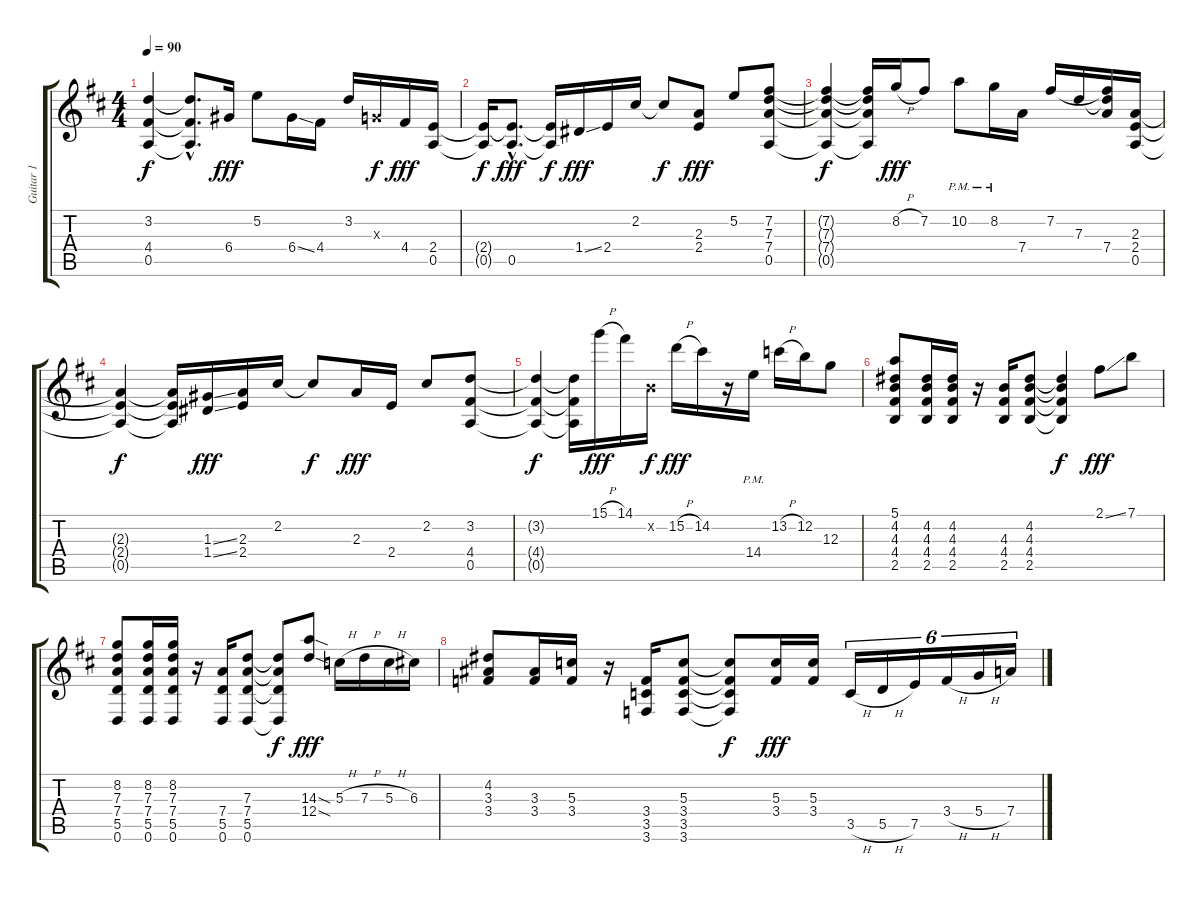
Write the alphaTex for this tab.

\track ("Guitar 1" "Guitar 1") {instrument distortionguitar}
\staff {score tabs}
\tuning (E4 B3 G3 D3 A2 D2) {hide}
\ts (4 4)
\tempo 90
\clef g2
\ks d
(3.2{t} 4.4{t} 0.5{t}).4{dy f} (3.2{hac t} 4.4{hac t} 0.5{hac t}).8{d} 6.4.16{dy fff} 5.2.8 6.4{ss}.16 4.4.16 3.2.16 0.3{x}.16{dy f} 4.4.16{dy fff} (2.4 0.5).16 |
(2.4{t} 0.5{t}).16{dy f} (2.4{hac t} 0.5{hac}).8{d dy fff} (2.4{t} 0.5{t}).16{dy f} 1.4{ss}.16{dy fff} 2.4.16 2.2.16 2.2{t}.8{dy f} (2.3 2.4).8{dy fff} 5.2.8 (7.2 7.3 7.4 0.5).8 |
(7.2{t} 7.3{t} 7.4{t} 0.5{t}).4{dy f} (7.2{t} 7.3{t} 7.4{t} 0.5{t}).16 8.2{h}.16{dy fff} 7.2.8 10.2{pm}.8 8.2{pm}.16 7.4.16 7.2.16 7.3.16 (7.2{t} 7.3{t} 7.4).16 (2.3 2.4 0.5).16 |
(2.3{t} 2.4{t} 0.5{t}).4{dy f} (2.3{t} 2.4{t} 0.5{t}).16 (1.3{ss} 1.4{ss}).16{dy fff} (2.3 2.4).16 2.2.16 2.2{t}.8{dy f} 2.3.16{dy fff} 2.4.16 2.2.8 (3.2 4.4 0.5).8 |
(3.2{t} 4.4{t} 0.5{t}).4{dy f} (3.2{t} 4.4{t} 0.5{t}).16 15.1{h}.16{dy fff} 14.1.16 0.2{x}.16{dy f} 15.2{h}.16{dy fff} 14.2.16 r.16 14.4{pm}.16 13.2{h}.16 12.2.16 12.3.8 |
(5.1 4.2 4.3 4.4 2.5).8 (4.2 4.3 4.4 2.5).16 (4.2 4.3 4.4 2.5).16 r.16 (4.3 4.4 2.5).16 (4.2 4.3 4.4 2.5).8 (4.2{t} 4.3{t} 4.4{t} 2.5{t}).4{dy f} 2.1{ss}.8{dy fff} 7.1.8 |
(8.2 7.3 7.4 5.5 0.6).8 (8.2 7.3 7.4 5.5 0.6).16 (8.2 7.3 7.4 5.5 0.6).16 r.16 (7.4 5.5 0.6).16 (7.3 7.4 5.5 0.6).8 (7.3{t} 7.4{t} 5.5{t} 0.6{t}).8{dy f} (14.3{sod} 12.4{sod}).8{dy fff} 5.3{h}.16 7.3{h}.16 5.3{h}.16 6.3.16 |
(4.2 3.3 3.4).8 (3.3 3.4).16 (5.3 3.4).16 r.16 (3.4 3.5 3.6).16 (5.3 3.4 3.5 3.6).8 (5.3{t} 3.4{t} 3.5{t} 3.6{t}).8{dy f} (5.3 3.4).16{dy fff} (5.3 3.4).16 3.5{h}.16{tu (6 4)} 5.5{h}.16{tu (6 4)} 7.5.16{tu (6 4)} 3.4{h}.16{tu (6 4)} 5.4{h}.16{tu (6 4)} 7.4.16{tu (6 4)}
